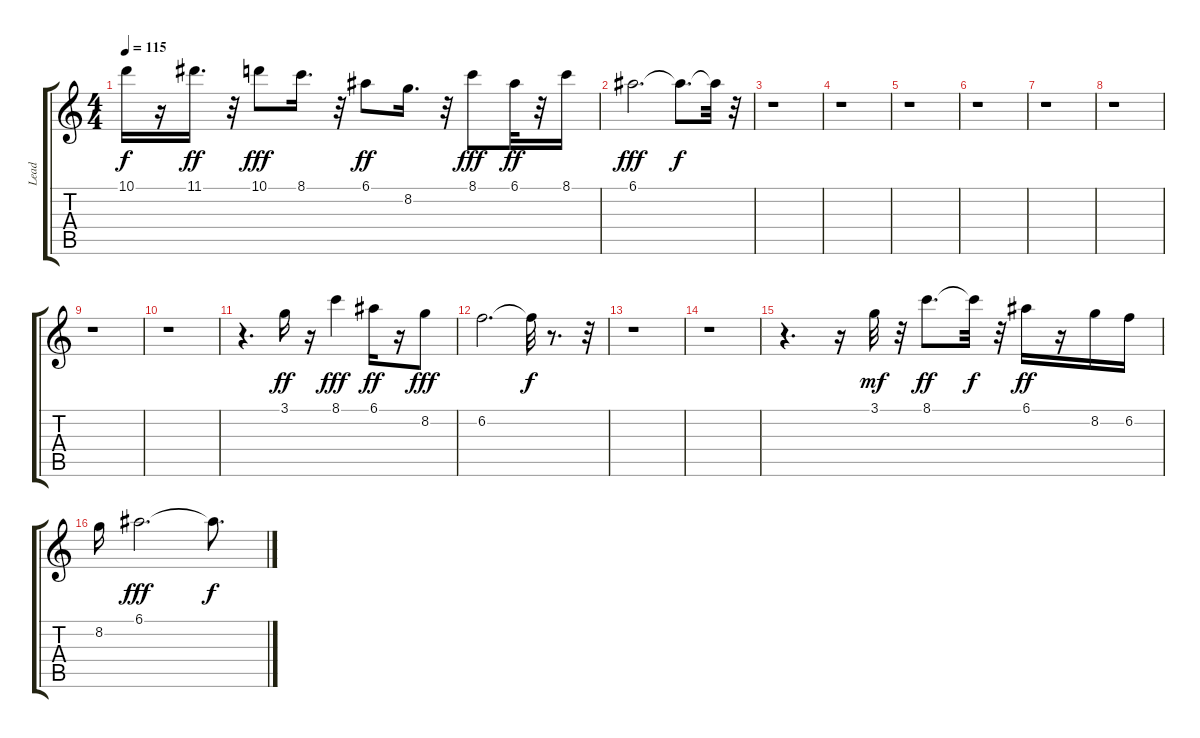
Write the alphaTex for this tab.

\track ("Lead" "Lead") {instrument acousticguitarnylon}
\staff {score tabs}
\tuning (E4 B3 G3 D3 A2 E2) {hide}
\ts (4 4)
\tempo 115
\clef g2
\ks c
10.1{t}.16{dy f} r.16 11.1.16{d dy ff} r.32 10.1.8{dy fff} 8.1.16{d} r.32 6.1.8{dy ff} 8.2.16{d} r.32 8.1.8{dy fff} 6.1.32{dy ff} r.32 8.1.16 |
6.1.2{d dy fff} 6.1{t}.8{d dy f} 6.1{t}.32 r.32 |
r.1 |
r.1 |
r.1 |
r.1 |
r.1 |
r.1 |
r.1 |
r.1 |
r.4{d} 3.1.16{dy ff} r.16 8.1.4{dy fff} 6.1.16{dy ff} r.16 8.2.8{dy fff} |
6.2.2{d} 6.2{t}.32{dy f} r.8{d} r.32 |
r.1 |
r.1 |
r.4{d} r.16 3.1.32{dy mf} r.32 8.1.8{d dy ff} 8.1{t}.32{dy f} r.32 6.1.16{dy ff} r.16 8.2.16 6.2.16 |
8.2.16 6.1.2{d dy fff} 6.1{t}.8{d dy f}
